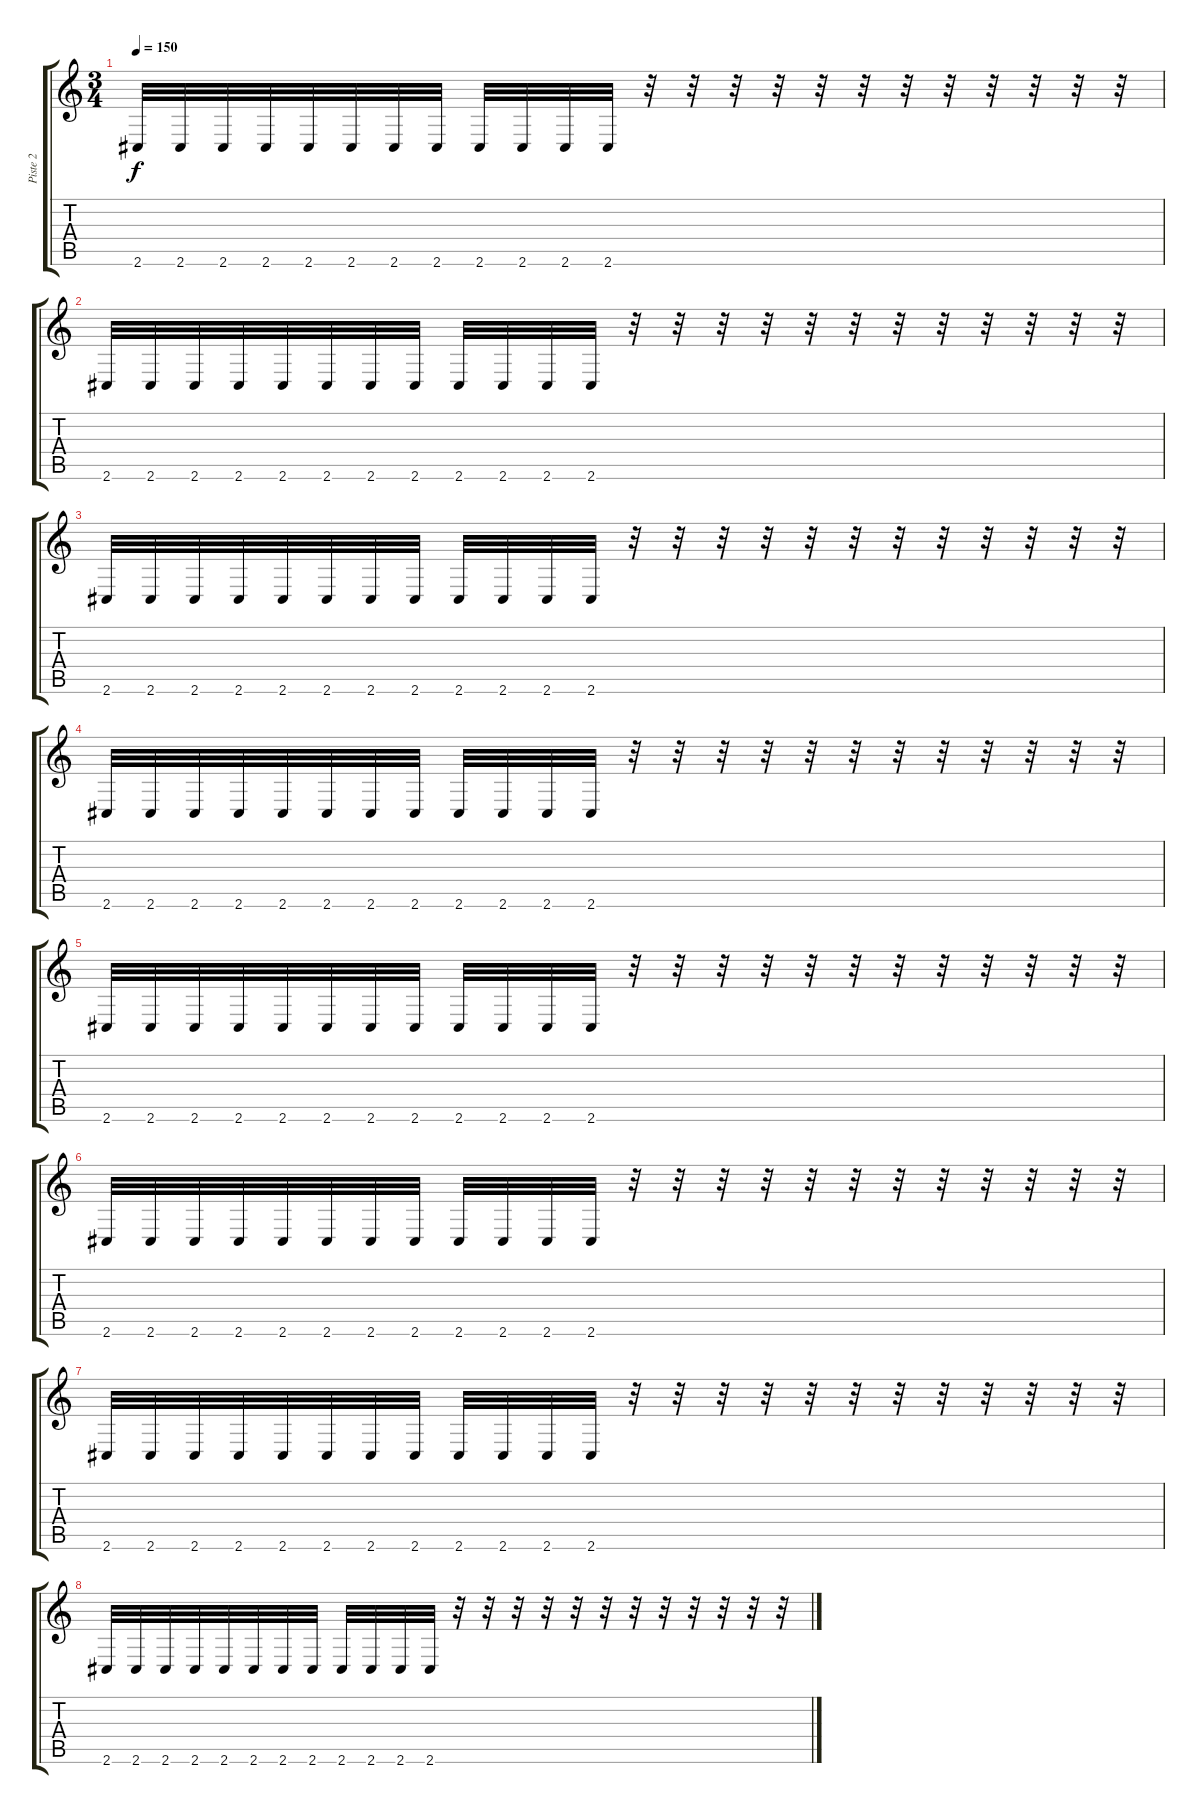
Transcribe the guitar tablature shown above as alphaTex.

\track ("Piste 2" "Piste 2") {instrument distortionguitar}
\staff {score tabs}
\tuning (B3 Gb3 D3 A2 E2 B1) {hide}
\ts (3 4)
\tempo 150
\clef g2
\ks c
2.6.32{dy f} 2.6.32 2.6.32 2.6.32 2.6.32 2.6.32 2.6.32 2.6.32 2.6.32 2.6.32 2.6.32 2.6.32 r.32 r.32 r.32 r.32 r.32 r.32 r.32 r.32 r.32 r.32 r.32 r.32 |
2.6.32 2.6.32 2.6.32 2.6.32 2.6.32 2.6.32 2.6.32 2.6.32 2.6.32 2.6.32 2.6.32 2.6.32 r.32 r.32 r.32 r.32 r.32 r.32 r.32 r.32 r.32 r.32 r.32 r.32 |
2.6.32 2.6.32 2.6.32 2.6.32 2.6.32 2.6.32 2.6.32 2.6.32 2.6.32 2.6.32 2.6.32 2.6.32 r.32 r.32 r.32 r.32 r.32 r.32 r.32 r.32 r.32 r.32 r.32 r.32 |
2.6.32 2.6.32 2.6.32 2.6.32 2.6.32 2.6.32 2.6.32 2.6.32 2.6.32 2.6.32 2.6.32 2.6.32 r.32 r.32 r.32 r.32 r.32 r.32 r.32 r.32 r.32 r.32 r.32 r.32 |
2.6.32 2.6.32 2.6.32 2.6.32 2.6.32 2.6.32 2.6.32 2.6.32 2.6.32 2.6.32 2.6.32 2.6.32 r.32 r.32 r.32 r.32 r.32 r.32 r.32 r.32 r.32 r.32 r.32 r.32 |
2.6.32 2.6.32 2.6.32 2.6.32 2.6.32 2.6.32 2.6.32 2.6.32 2.6.32 2.6.32 2.6.32 2.6.32 r.32 r.32 r.32 r.32 r.32 r.32 r.32 r.32 r.32 r.32 r.32 r.32 |
2.6.32 2.6.32 2.6.32 2.6.32 2.6.32 2.6.32 2.6.32 2.6.32 2.6.32 2.6.32 2.6.32 2.6.32 r.32 r.32 r.32 r.32 r.32 r.32 r.32 r.32 r.32 r.32 r.32 r.32 |
2.6.32 2.6.32 2.6.32 2.6.32 2.6.32 2.6.32 2.6.32 2.6.32 2.6.32 2.6.32 2.6.32 2.6.32 r.32 r.32 r.32 r.32 r.32 r.32 r.32 r.32 r.32 r.32 r.32 r.32
